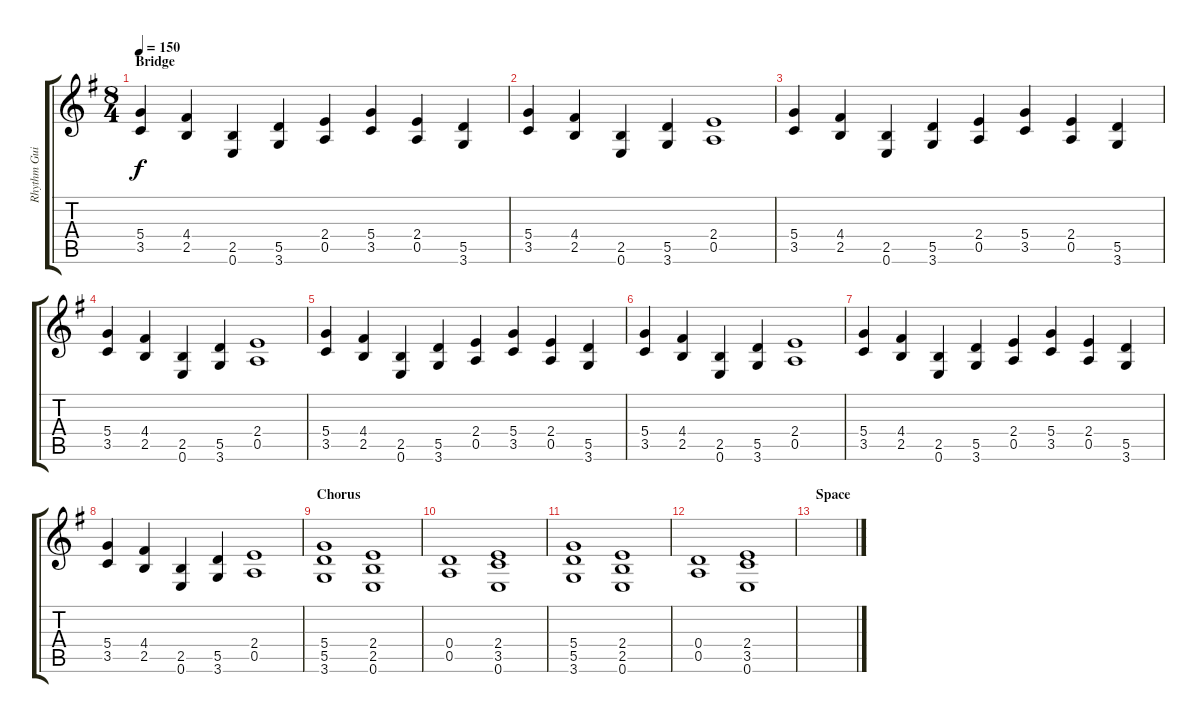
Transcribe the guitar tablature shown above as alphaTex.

\track ("Rhythm Guitar 2" "Rhythm Gui") {instrument distortionguitar}
\staff {score tabs}
\tuning (E4 B3 G3 D3 A2 E2) {hide}
\ts (8 4)
\section ("" "Bridge")
\tempo 150
\clef g2
\ks g
(5.4 3.5).4{dy f} (4.4 2.5).4 (2.5 0.6).4 (5.5 3.6).4 (2.4 0.5).4 (5.4 3.5).4 (2.4 0.5).4 (5.5 3.6).4 |
(5.4 3.5).4 (4.4 2.5).4 (2.5 0.6).4 (5.5 3.6).4 (2.4 0.5).1 |
(5.4 3.5).4 (4.4 2.5).4 (2.5 0.6).4 (5.5 3.6).4 (2.4 0.5).4 (5.4 3.5).4 (2.4 0.5).4 (5.5 3.6).4 |
(5.4 3.5).4 (4.4 2.5).4 (2.5 0.6).4 (5.5 3.6).4 (2.4 0.5).1 |
(5.4 3.5).4 (4.4 2.5).4 (2.5 0.6).4 (5.5 3.6).4 (2.4 0.5).4 (5.4 3.5).4 (2.4 0.5).4 (5.5 3.6).4 |
(5.4 3.5).4 (4.4 2.5).4 (2.5 0.6).4 (5.5 3.6).4 (2.4 0.5).1 |
(5.4 3.5).4 (4.4 2.5).4 (2.5 0.6).4 (5.5 3.6).4 (2.4 0.5).4 (5.4 3.5).4 (2.4 0.5).4 (5.5 3.6).4 |
(5.4 3.5).4 (4.4 2.5).4 (2.5 0.6).4 (5.5 3.6).4 (2.4 0.5).1 |
\section ("" "Chorus")
(5.4 5.5 3.6).1 (2.4 2.5 0.6).1 |
(0.4 0.5).1 (2.4 3.5 0.6).1 |
(5.4 5.5 3.6).1 (2.4 2.5 0.6).1 |
(0.4 0.5).1 (2.4 3.5 0.6).1 |
\section ("" "Space")
